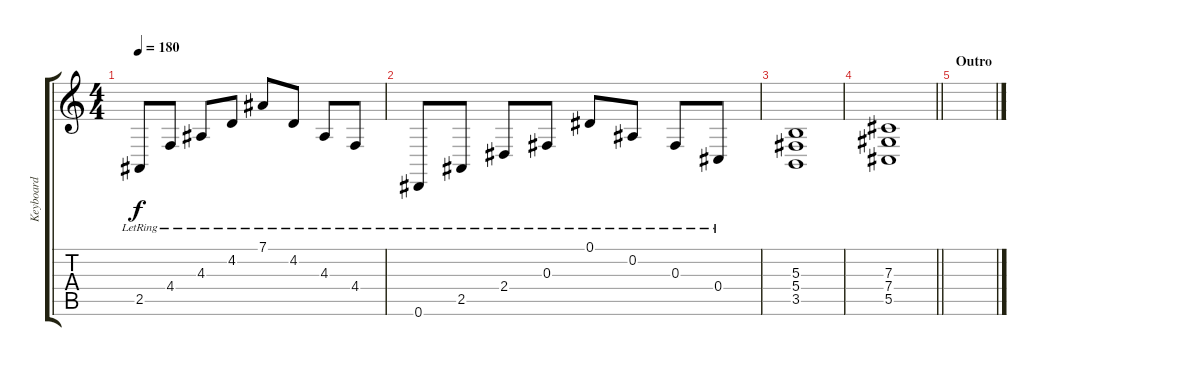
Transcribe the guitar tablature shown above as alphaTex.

\track ("Keyboard" "Keyboard") {instrument electricgrandpiano}
\staff {score tabs}
\tuning (Eb4 Bb3 Gb3 Db3 Ab2 Eb2) {hide}
\ts (4 4)
\tempo 180
\clef g2
\ks c
2.5{lr}.8{dy f} 4.4{lr}.8 4.3{lr}.8 4.2{lr}.8 7.1{lr}.8 4.2{lr}.8 4.3{lr}.8 4.4{lr}.8 |
0.6{lr}.8 2.5{lr}.8 2.4{lr}.8 0.3{lr}.8 0.1{lr}.8 0.2{lr}.8 0.3{lr}.8 0.4{lr}.8 |
(5.3 5.4 3.5).1 |
\barLineRight lightlight
(7.3 7.4 5.5).1 |
\section ("" "Outro")
